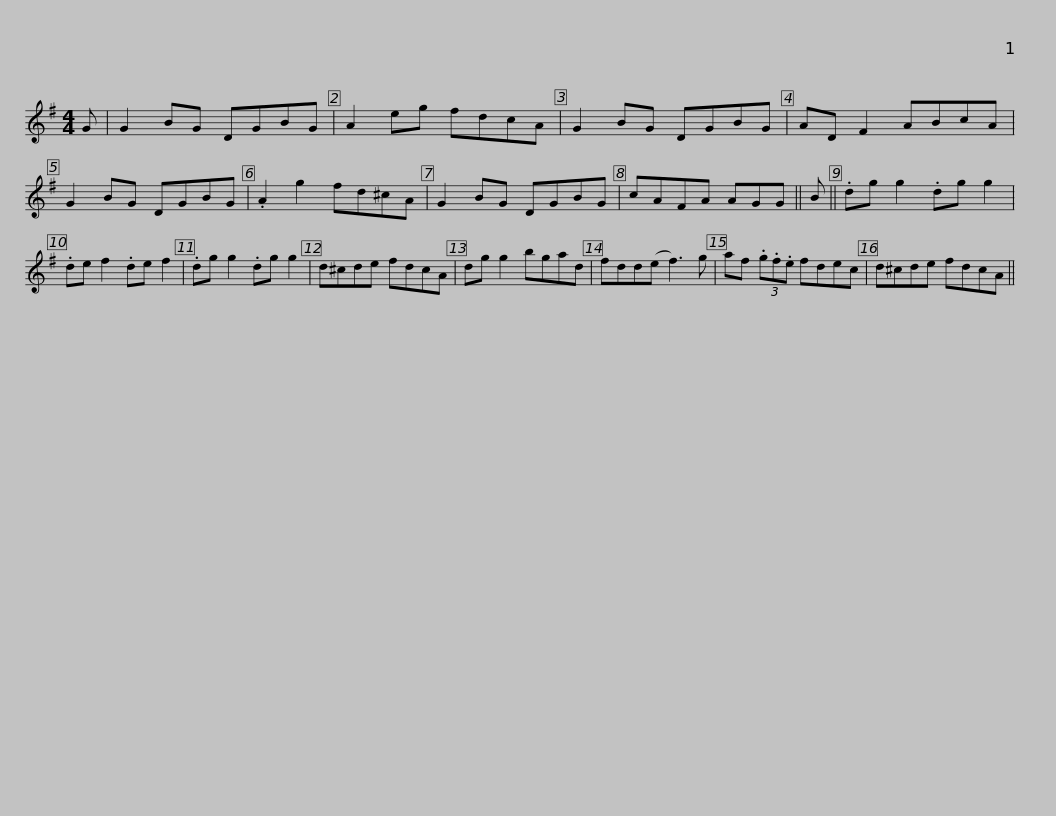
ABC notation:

X:1
L:1/8
M:4/4
I:linebreak $
K:G
V:1 treble
V:1
 G | G2 BG DGBG | A2 eg fdcA | G2 BG DGBG | AD F2 ABcA | %5
 G2 BG DGBG | .A2 g2 fd^cA |$ G2 BG DGBG | cAFA AGG || B || %10
 .dg g2 .dg g2 | .de f2 .de f2 | .dg g2 .dg g2 | d^cde fdcA |$ dg g2 bgad | %15
 fdd(e f3) g | af (3.g.f.e fdec | d^cde fdcA || %18
